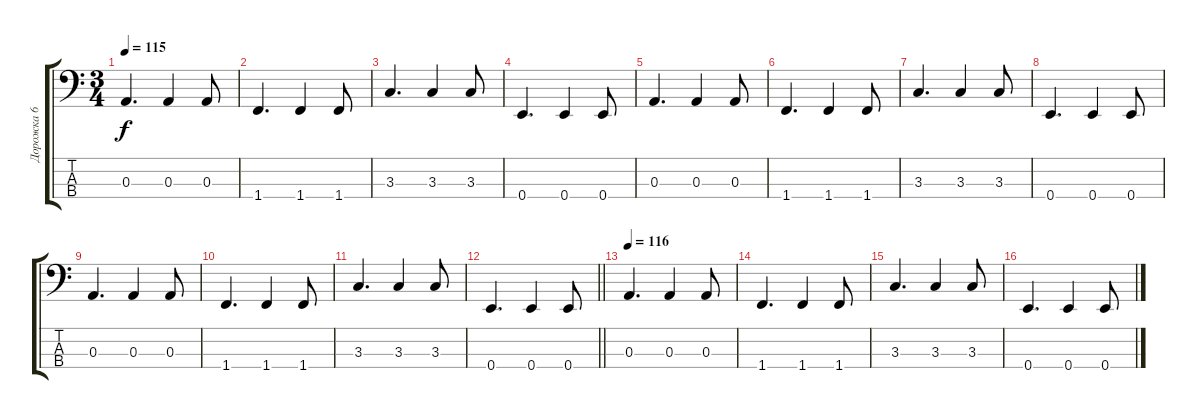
\track ("Дорожка 6" "Дорожка 6") {instrument electricbasspick}
\staff {score tabs}
\tuning (G2 D2 A1 E1) {hide}
\ts (3 4)
\tempo 115
\clef f4
\ks c
0.3.4{d dy f} 0.3.4 0.3.8 |
1.4.4{d} 1.4.4 1.4.8 |
3.3.4{d} 3.3.4 3.3.8 |
0.4.4{d} 0.4.4 0.4.8 |
0.3.4{d} 0.3.4 0.3.8 |
1.4.4{d} 1.4.4 1.4.8 |
3.3.4{d} 3.3.4 3.3.8 |
0.4.4{d} 0.4.4 0.4.8 |
0.3.4{d} 0.3.4 0.3.8 |
1.4.4{d} 1.4.4 1.4.8 |
3.3.4{d} 3.3.4 3.3.8 |
\barLineRight lightlight
0.4.4{d} 0.4.4 0.4.8 |
\tempo 116
0.3.4{d} 0.3.4 0.3.8 |
1.4.4{d} 1.4.4 1.4.8 |
3.3.4{d} 3.3.4 3.3.8 |
0.4.4{d} 0.4.4 0.4.8
